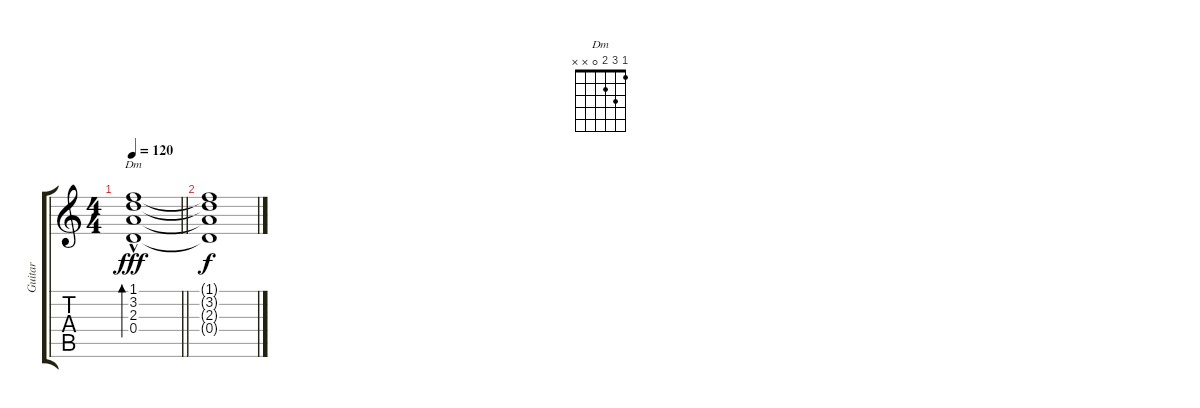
\track ("Guitar" "Guitar") {instrument acousticguitarnylon}
\staff {score tabs}
\tuning (E4 B3 G3 D3 A2 E2) {hide}
\chord ("Dm" 1 3 2 0 x x)
\ts (4 4)
\tempo 120
\clef g2
\barLineRight lightlight
\ks c
(1.1{hac} 3.2{hac} 2.3{hac} 0.4{hac}).1{bd 480 ch "Dm" dy fff} |
(1.1{t} 3.2{t} 2.3{t} 0.4{t}).1{dy f}
